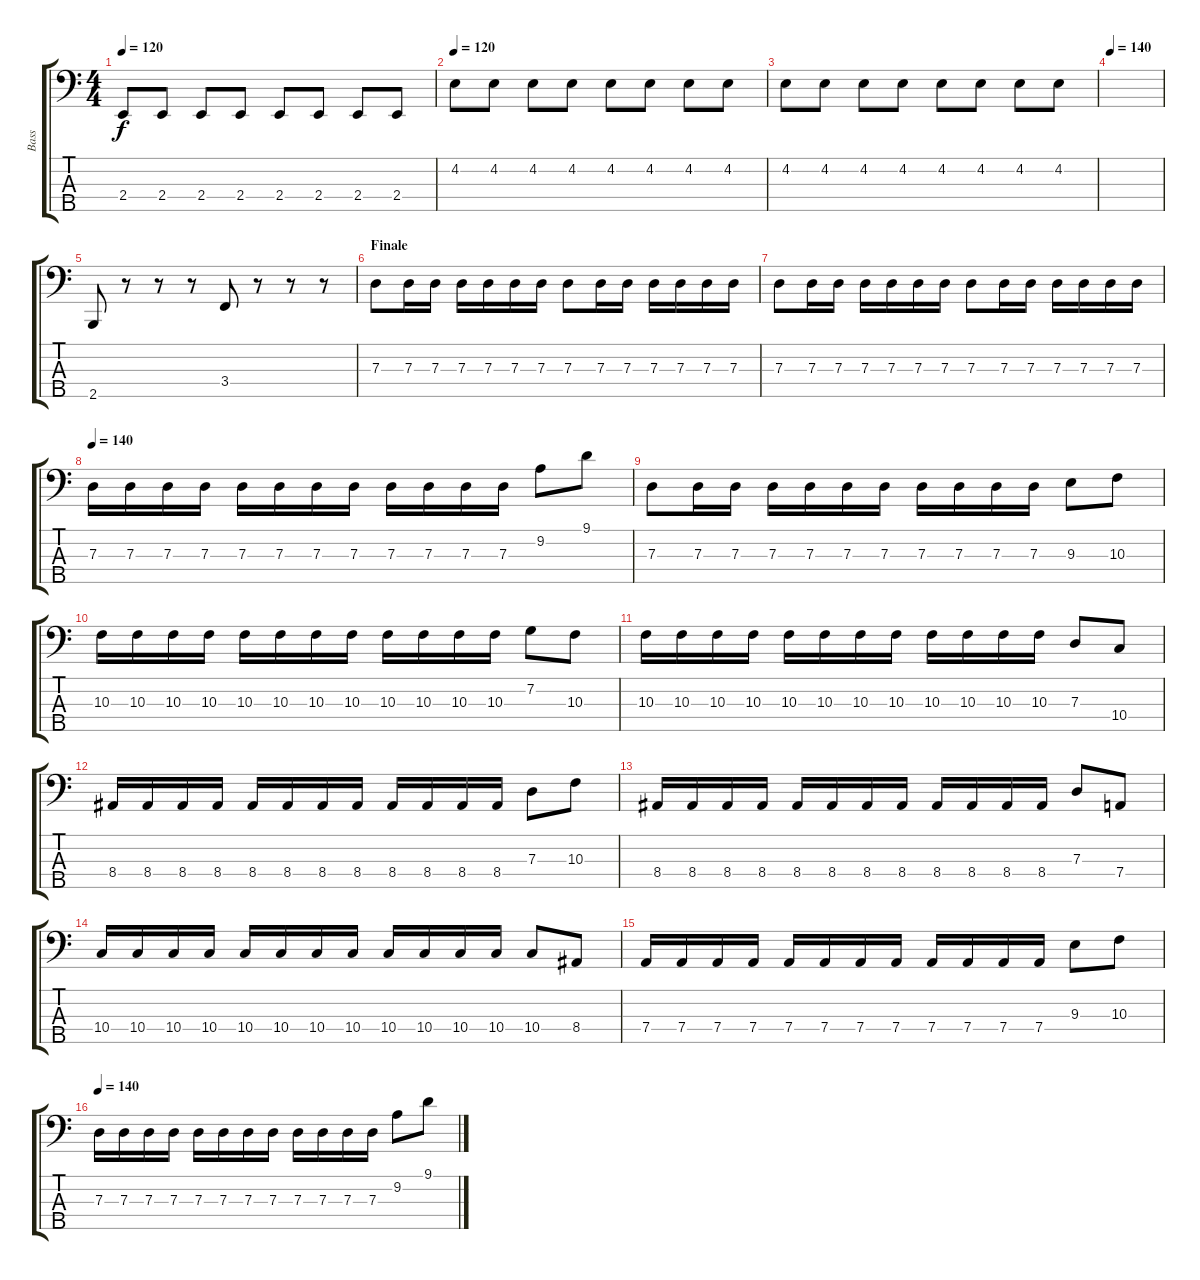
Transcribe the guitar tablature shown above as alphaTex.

\track ("Bass" "Bass") {instrument electricbassfinger}
\staff {score tabs}
\tuning (F2 C2 G1 D1 A0) {hide}
\ts (4 4)
\tempo 120
\clef f4
\ks c
2.4.8{dy f} 2.4.8 2.4.8 2.4.8 2.4.8 2.4.8 2.4.8 2.4.8 |
\tempo 120
4.2.8 4.2.8 4.2.8 4.2.8 4.2.8 4.2.8 4.2.8 4.2.8 |
4.2.8 4.2.8 4.2.8 4.2.8 4.2.8 4.2.8 4.2.8 4.2.8 |
\tempo 140
|
2.5.8 r.8 r.8 r.8 3.4.8 r.8 r.8 r.8 |
\section ("" "Finale")
7.3.8 7.3.16 7.3.16 7.3.16 7.3.16 7.3.16 7.3.16 7.3.8 7.3.16 7.3.16 7.3.16 7.3.16 7.3.16 7.3.16 |
7.3.8 7.3.16 7.3.16 7.3.16 7.3.16 7.3.16 7.3.16 7.3.8 7.3.16 7.3.16 7.3.16 7.3.16 7.3.16 7.3.16 |
\tempo 140
7.3.16 7.3.16 7.3.16 7.3.16 7.3.16 7.3.16 7.3.16 7.3.16 7.3.16 7.3.16 7.3.16 7.3.16 9.2.8 9.1.8 |
7.3.8 7.3.16 7.3.16 7.3.16 7.3.16 7.3.16 7.3.16 7.3.16 7.3.16 7.3.16 7.3.16 9.3.8 10.3.8 |
10.3.16 10.3.16 10.3.16 10.3.16 10.3.16 10.3.16 10.3.16 10.3.16 10.3.16 10.3.16 10.3.16 10.3.16 7.2.8 10.3.8 |
10.3.16 10.3.16 10.3.16 10.3.16 10.3.16 10.3.16 10.3.16 10.3.16 10.3.16 10.3.16 10.3.16 10.3.16 7.3.8 10.4.8 |
8.4.16 8.4.16 8.4.16 8.4.16 8.4.16 8.4.16 8.4.16 8.4.16 8.4.16 8.4.16 8.4.16 8.4.16 7.3.8 10.3.8 |
8.4.16 8.4.16 8.4.16 8.4.16 8.4.16 8.4.16 8.4.16 8.4.16 8.4.16 8.4.16 8.4.16 8.4.16 7.3.8 7.4.8 |
10.4.16 10.4.16 10.4.16 10.4.16 10.4.16 10.4.16 10.4.16 10.4.16 10.4.16 10.4.16 10.4.16 10.4.16 10.4.8 8.4.8 |
7.4.16 7.4.16 7.4.16 7.4.16 7.4.16 7.4.16 7.4.16 7.4.16 7.4.16 7.4.16 7.4.16 7.4.16 9.3.8 10.3.8 |
\tempo 140
7.3.16 7.3.16 7.3.16 7.3.16 7.3.16 7.3.16 7.3.16 7.3.16 7.3.16 7.3.16 7.3.16 7.3.16 9.2.8 9.1.8
